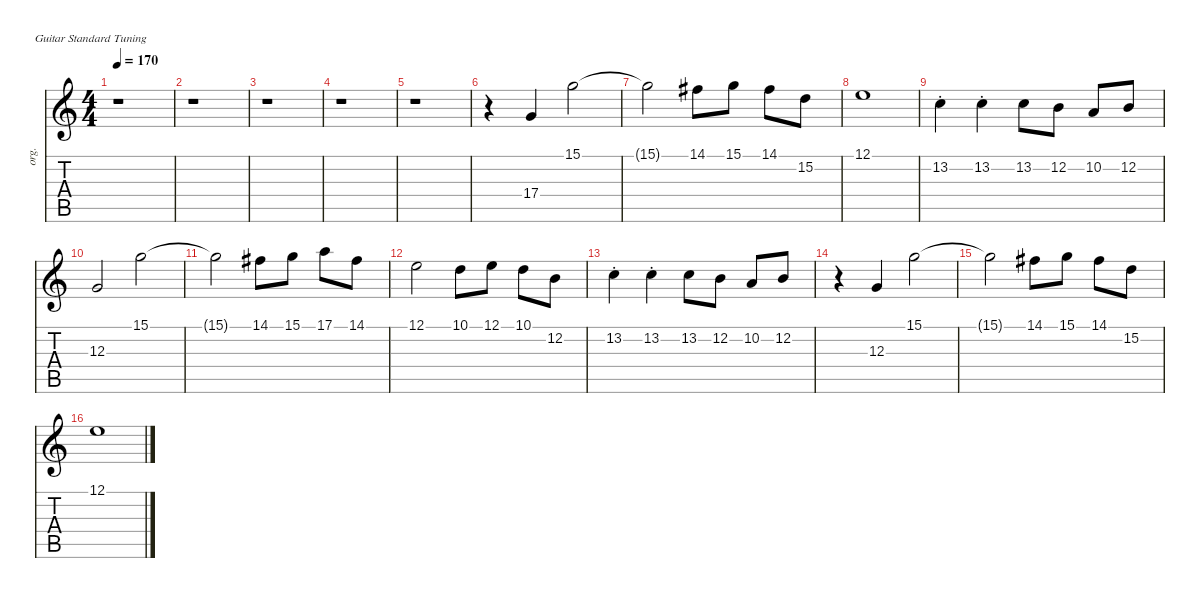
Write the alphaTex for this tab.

\defaultSystemsLayout 4
\hideDynamics
\bracketExtendMode nobrackets
\otherSystemsTrackNameOrientation horizontal
\track ("Reed Organ" "org.") {instrument reedorgan}
\staff {score tabs}
\tuning (E4 B3 G3 D3 A2 E2)
\ts (4 4)
\beaming (8 2 2 2 2)
\tempo 170
\clef g2
\ks c
r.1{dy f instrument reedorgan beam Down} |
r.1{beam Down} |
r.1{beam Down} |
r.1{beam Down} |
r.1{beam Down} |
r.4{beam Down} 17.4.4{beam Up} 15.1.2{beam Down} |
15.1{t}.2{beam Down} 14.1{acc #}.8{beam Down} 15.1.8{beam Down} 14.1{acc #}.8{beam Down} 15.2.8{beam Down} |
12.1.1{beam Down} |
13.2{st}.4{beam Down} 13.2{st}.4{beam Down} 13.2.8{beam Down} 12.2.8{beam Down} 10.2.8{beam Up} 12.2.8{beam Up} |
12.3.2{beam Up} 15.1.2{beam Down} |
15.1{t}.2{beam Down} 14.1{acc #}.8{beam Down} 15.1.8{beam Down} 17.1.8{beam Down} 14.1{acc #}.8{beam Down} |
12.1.2{beam Down} 10.1.8{beam Down} 12.1.8{beam Down} 10.1.8{beam Down} 12.2.8{beam Down} |
13.2{st}.4{beam Down} 13.2{st}.4{beam Down} 13.2.8{beam Down} 12.2.8{beam Down} 10.2.8{beam Up} 12.2.8{beam Up} |
r.4{beam Down} 12.3.4{beam Up} 15.1.2{beam Down} |
15.1{t}.2{beam Down} 14.1{acc #}.8{beam Down} 15.1.8{beam Down} 14.1{acc #}.8{beam Down} 15.2.8{beam Down} |
12.1.1{beam Down}
